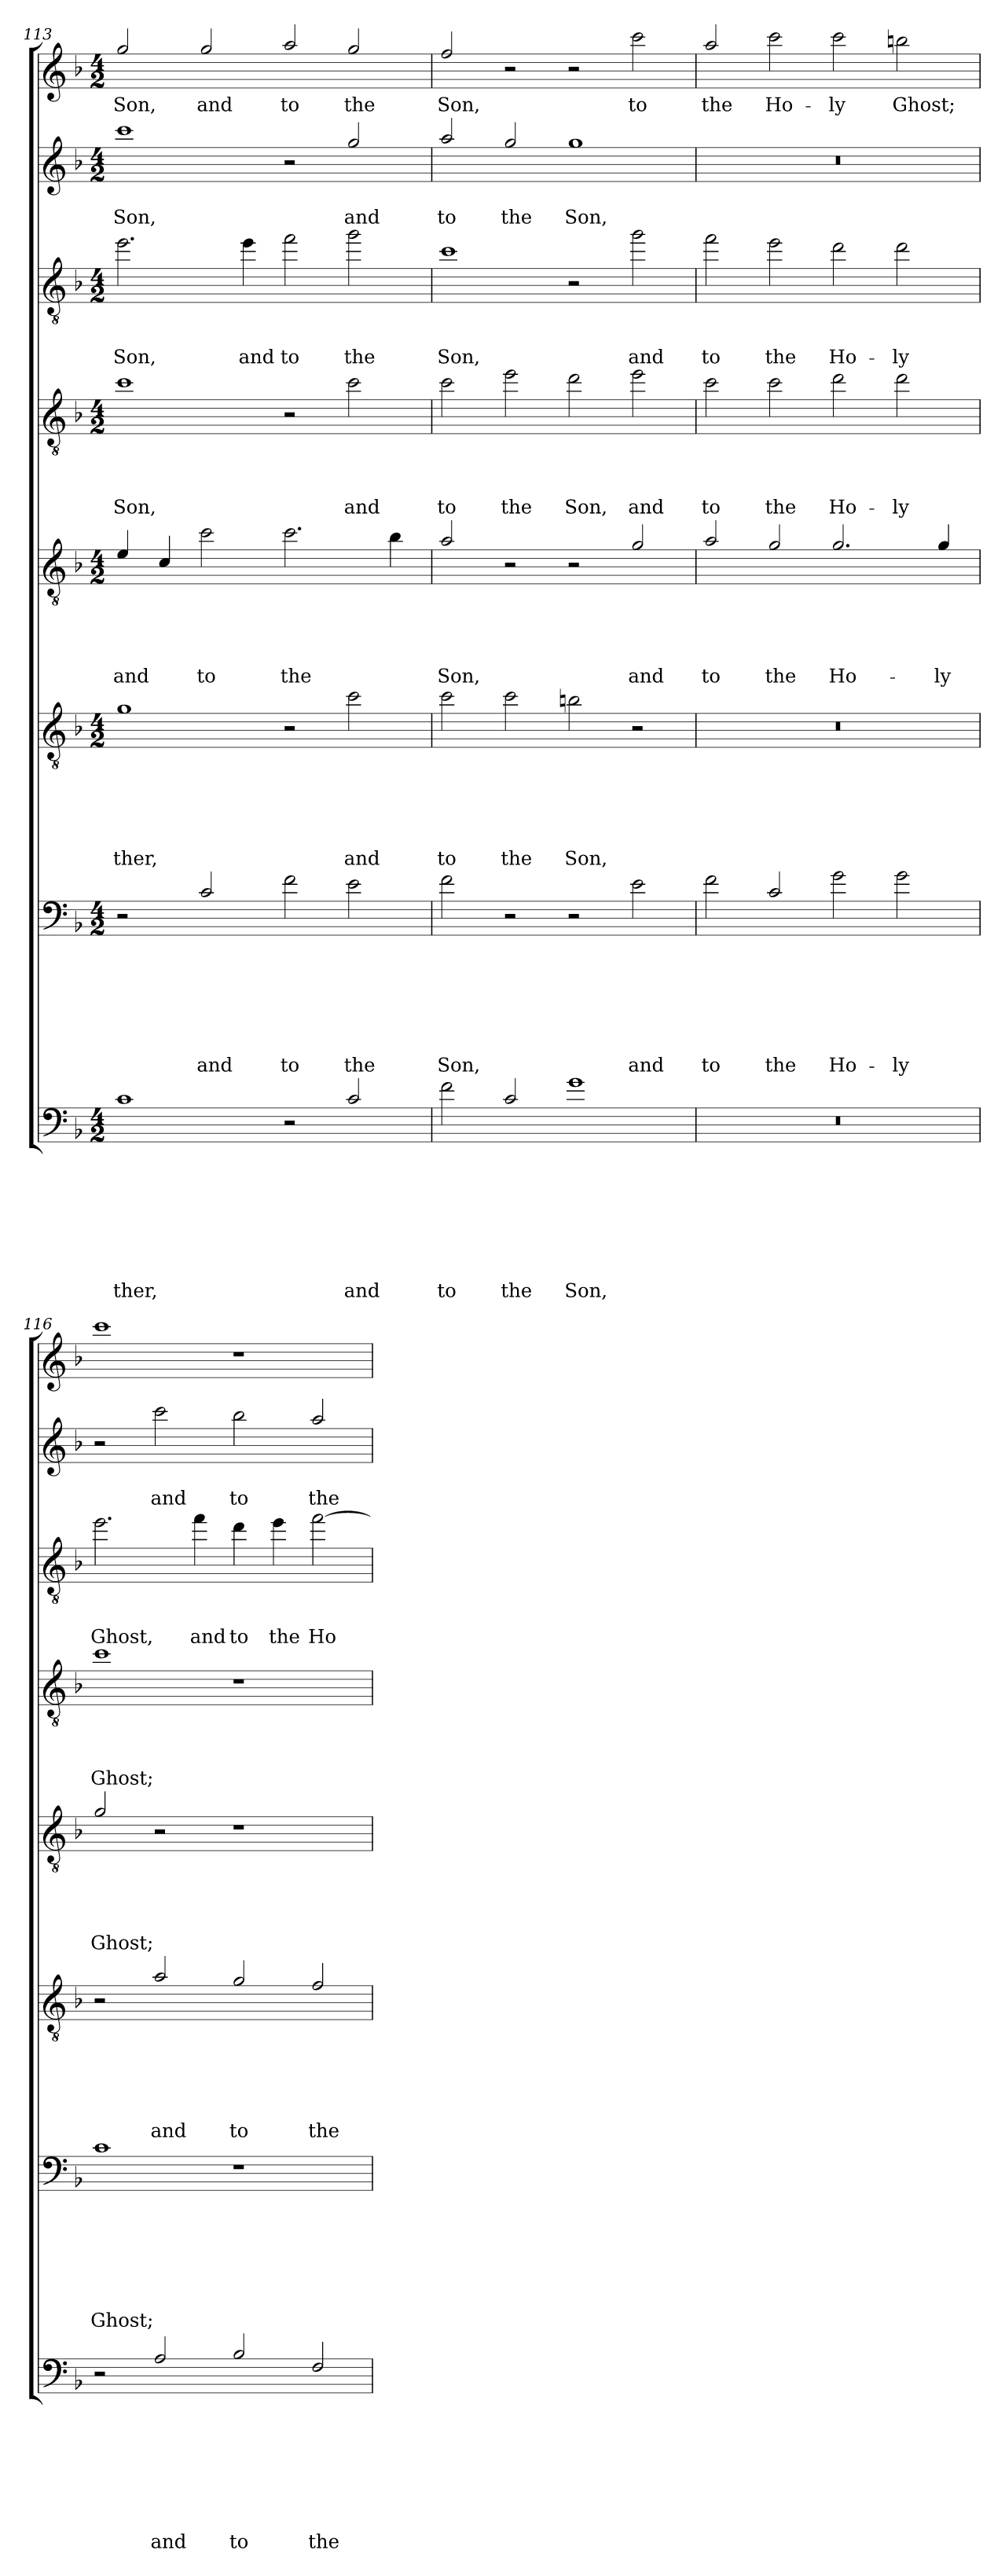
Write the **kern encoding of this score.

**kern	**text	**text	**text	**text	**text	**text	**text	**text	**kern	**text	**text	**text	**text	**text	**text	**text	**kern	**text	**text	**text	**text	**text	**text	**kern	**text	**text	**text	**text	**text	**kern	**text	**text	**text	**text	**kern	**text	**text	**text	**kern	**text	**text	**kern	**text
*part8	*part8	*part8	*part8	*part8	*part8	*part8	*part8	*part8	*part7	*part7	*part7	*part7	*part7	*part7	*part7	*part7	*part6	*part6	*part6	*part6	*part6	*part6	*part6	*part5	*part5	*part5	*part5	*part5	*part5	*part4	*part4	*part4	*part4	*part4	*part3	*part3	*part3	*part3	*part2	*part2	*part2	*part1	*part1
*staff8	*staff8	*staff8	*staff8	*staff8	*staff8	*staff8	*staff8	*staff8	*staff7	*staff7	*staff7	*staff7	*staff7	*staff7	*staff7	*staff7	*staff6	*staff6	*staff6	*staff6	*staff6	*staff6	*staff6	*staff5	*staff5	*staff5	*staff5	*staff5	*staff5	*staff4	*staff4	*staff4	*staff4	*staff4	*staff3	*staff3	*staff3	*staff3	*staff2	*staff2	*staff2	*staff1	*staff1
!!LO:LB:g=z
*clefF4	*	*	*	*	*	*	*	*	*clefF4	*	*	*	*	*	*	*	*clefGv2	*	*	*	*	*	*	*clefGv2	*	*	*	*	*	*clefGv2	*	*	*	*	*clefGv2	*	*	*	*clefG2	*	*	*clefG2	*
*ITrd8c14	*	*	*	*	*	*	*	*	*ITrd8c14	*	*	*	*	*	*	*	*ITrd8c14	*	*	*	*	*	*	*ITrd8c14	*	*	*	*	*	*ITrd8c14	*	*	*	*	*ITrd8c14	*	*	*	*ITrd8c14	*	*	*ITrd8c14	*
*k[b-]	*	*	*	*	*	*	*	*	*k[b-]	*	*	*	*	*	*	*	*k[b-]	*	*	*	*	*	*	*k[b-]	*	*	*	*	*	*k[b-]	*	*	*	*	*k[b-]	*	*	*	*k[b-]	*	*	*k[b-]	*
*F:	*	*	*	*	*	*	*	*	*F:	*	*	*	*	*	*	*	*F:	*	*	*	*	*	*	*F:	*	*	*	*	*	*F:	*	*	*	*	*F:	*	*	*	*F:	*	*	*F:	*
*M4/2	*	*	*	*	*	*	*	*	*M4/2	*	*	*	*	*	*	*	*M4/2	*	*	*	*	*	*	*M4/2	*	*	*	*	*	*M4/2	*	*	*	*	*M4/2	*	*	*	*M4/2	*	*	*M4/2	*
=113	=113	=113	=113	=113	=113	=113	=113	=113	=113	=113	=113	=113	=113	=113	=113	=113	=113	=113	=113	=113	=113	=113	=113	=113	=113	=113	=113	=113	=113	=113	=113	=113	=113	=113	=113	=113	=113	=113	=113	=113	=113	=113	=113
1C	.	.	.	.	.	.	.	-ther,	2r	.	.	.	.	.	.	.	1G	.	.	.	.	.	-ther,	4E/	.	.	.	.	and	1c	.	.	.	Son,	2.e\	.	.	Son,	1cc	.	Son,	2g/	Son,
.	.	.	.	.	.	.	.	.	.	.	.	.	.	.	.	.	.	.	.	.	.	.	.	4C/	.	.	.	.	.	.	.	.	.	.	.	.	.	.	.	.	.	.	.
.	.	.	.	.	.	.	.	.	2C/	.	.	.	.	.	.	and	.	.	.	.	.	.	.	2c\	.	.	.	.	to	.	.	.	.	.	.	.	.	.	.	.	.	2g/	and
.	.	.	.	.	.	.	.	.	.	.	.	.	.	.	.	.	.	.	.	.	.	.	.	.	.	.	.	.	.	.	.	.	.	.	4e\	.	.	and	.	.	.	.	.
2r	.	.	.	.	.	.	.	.	2F\	.	.	.	.	.	.	to	2r	.	.	.	.	.	.	2.c\	.	.	.	.	the	2r	.	.	.	.	2f\	.	.	to	2r	.	.	2a/	to
2C/	.	.	.	.	.	.	.	and	2E\	.	.	.	.	.	.	the	2c\	.	.	.	.	.	and	.	.	.	.	.	.	2c\	.	.	.	and	2g\	.	.	the	2g/	.	and	2g/	the
.	.	.	.	.	.	.	.	.	.	.	.	.	.	.	.	.	.	.	.	.	.	.	.	4B-\	.	.	.	.	.	.	.	.	.	.	.	.	.	.	.	.	.	.	.
=114	=114	=114	=114	=114	=114	=114	=114	=114	=114	=114	=114	=114	=114	=114	=114	=114	=114	=114	=114	=114	=114	=114	=114	=114	=114	=114	=114	=114	=114	=114	=114	=114	=114	=114	=114	=114	=114	=114	=114	=114	=114	=114	=114
2F\	.	.	.	.	.	.	.	to	2F\	.	.	.	.	.	.	Son,	2c\	.	.	.	.	.	to	2A/	.	.	.	.	Son,	2c\	.	.	.	to	1c	.	.	Son,	2a/	.	to	2f/	Son,
2C/	.	.	.	.	.	.	.	the	2r	.	.	.	.	.	.	.	2c\	.	.	.	.	.	the	2r	.	.	.	.	.	2e\	.	.	.	the	.	.	.	.	2g/	.	the	2r	.
1G	.	.	.	.	.	.	.	Son,	2r	.	.	.	.	.	.	.	2Bn\	.	.	.	.	.	Son,	2r	.	.	.	.	.	2d\	.	.	.	Son,	2r	.	.	.	1g	.	Son,	2r	and
.	.	.	.	.	.	.	.	.	2E\	.	.	.	.	.	.	and	2r	.	.	.	.	.	.	2G/	.	.	.	.	and	2e\	.	.	.	and	2g\	.	.	and	.	.	.	2cc\	to
=115	=115	=115	=115	=115	=115	=115	=115	=115	=115	=115	=115	=115	=115	=115	=115	=115	=115	=115	=115	=115	=115	=115	=115	=115	=115	=115	=115	=115	=115	=115	=115	=115	=115	=115	=115	=115	=115	=115	=115	=115	=115	=115	=115
0r	.	.	.	.	.	.	.	.	2F\	.	.	.	.	.	.	to	0r	.	.	.	.	.	.	2A/	.	.	.	.	to	2c\	.	.	.	to	2f\	.	.	to	0r	.	.	2a/	the
.	.	.	.	.	.	.	.	.	2C/	.	.	.	.	.	.	the	.	.	.	.	.	.	.	2G/	.	.	.	.	the	2c\	.	.	.	the	2e\	.	.	the	.	.	.	2cc\	Ho-
.	.	.	.	.	.	.	.	.	2G\	.	.	.	.	.	.	Ho-	.	.	.	.	.	.	.	2.G/	.	.	.	.	Ho-	2d\	.	.	.	Ho-	2d\	.	.	Ho-	.	.	.	2cc\	-ly
.	.	.	.	.	.	.	.	.	2G\	.	.	.	.	.	.	-ly	.	.	.	.	.	.	.	.	.	.	.	.	.	2d\	.	.	.	-ly	2d\	.	.	-ly	.	.	.	2bn\	Ghost;
.	.	.	.	.	.	.	.	.	.	.	.	.	.	.	.	.	.	.	.	.	.	.	.	4G/	.	.	.	.	-ly	.	.	.	.	.	.	.	.	.	.	.	.	.	.
=116	=116	=116	=116	=116	=116	=116	=116	=116	=116	=116	=116	=116	=116	=116	=116	=116	=116	=116	=116	=116	=116	=116	=116	=116	=116	=116	=116	=116	=116	=116	=116	=116	=116	=116	=116	=116	=116	=116	=116	=116	=116	=116	=116
2r	.	.	.	.	.	.	.	.	1C	.	.	.	.	.	.	Ghost;	2r	.	.	.	.	.	.	2G/	.	.	.	.	Ghost;	1c	.	.	.	Ghost;	2.e\	.	.	Ghost,	2r	.	.	1cc	.
2AA/	.	.	.	.	.	.	.	and	.	.	.	.	.	.	.	.	2A/	.	.	.	.	.	and	2r	.	.	.	.	.	.	.	.	.	.	.	.	.	.	2cc\	.	and	.	.
.	.	.	.	.	.	.	.	.	.	.	.	.	.	.	.	.	.	.	.	.	.	.	.	.	.	.	.	.	.	.	.	.	.	.	4f\	.	.	and	.	.	.	.	.
2BB-/	.	.	.	.	.	.	.	to	1r	.	.	.	.	.	.	.	2G/	.	.	.	.	.	to	1r	.	.	.	.	.	1r	.	.	.	.	4d\	.	.	to	2b-\	.	to	1r	.
.	.	.	.	.	.	.	.	.	.	.	.	.	.	.	.	.	.	.	.	.	.	.	.	.	.	.	.	.	.	.	.	.	.	.	4e\	.	.	the	.	.	.	.	.
2FF/	.	.	.	.	.	.	.	the	.	.	.	.	.	.	.	.	2F/	.	.	.	.	.	the	.	.	.	.	.	.	.	.	.	.	.	[2f\	.	.	Ho-	2a/	.	the	.	.
=	=	=	=	=	=	=	=	=	=	=	=	=	=	=	=	=	=	=	=	=	=	=	=	=	=	=	=	=	=	=	=	=	=	=	=	=	=	=	=	=	=	=	=
*-	*-	*-	*-	*-	*-	*-	*-	*-	*-	*-	*-	*-	*-	*-	*-	*-	*-	*-	*-	*-	*-	*-	*-	*-	*-	*-	*-	*-	*-	*-	*-	*-	*-	*-	*-	*-	*-	*-	*-	*-	*-	*-	*-
